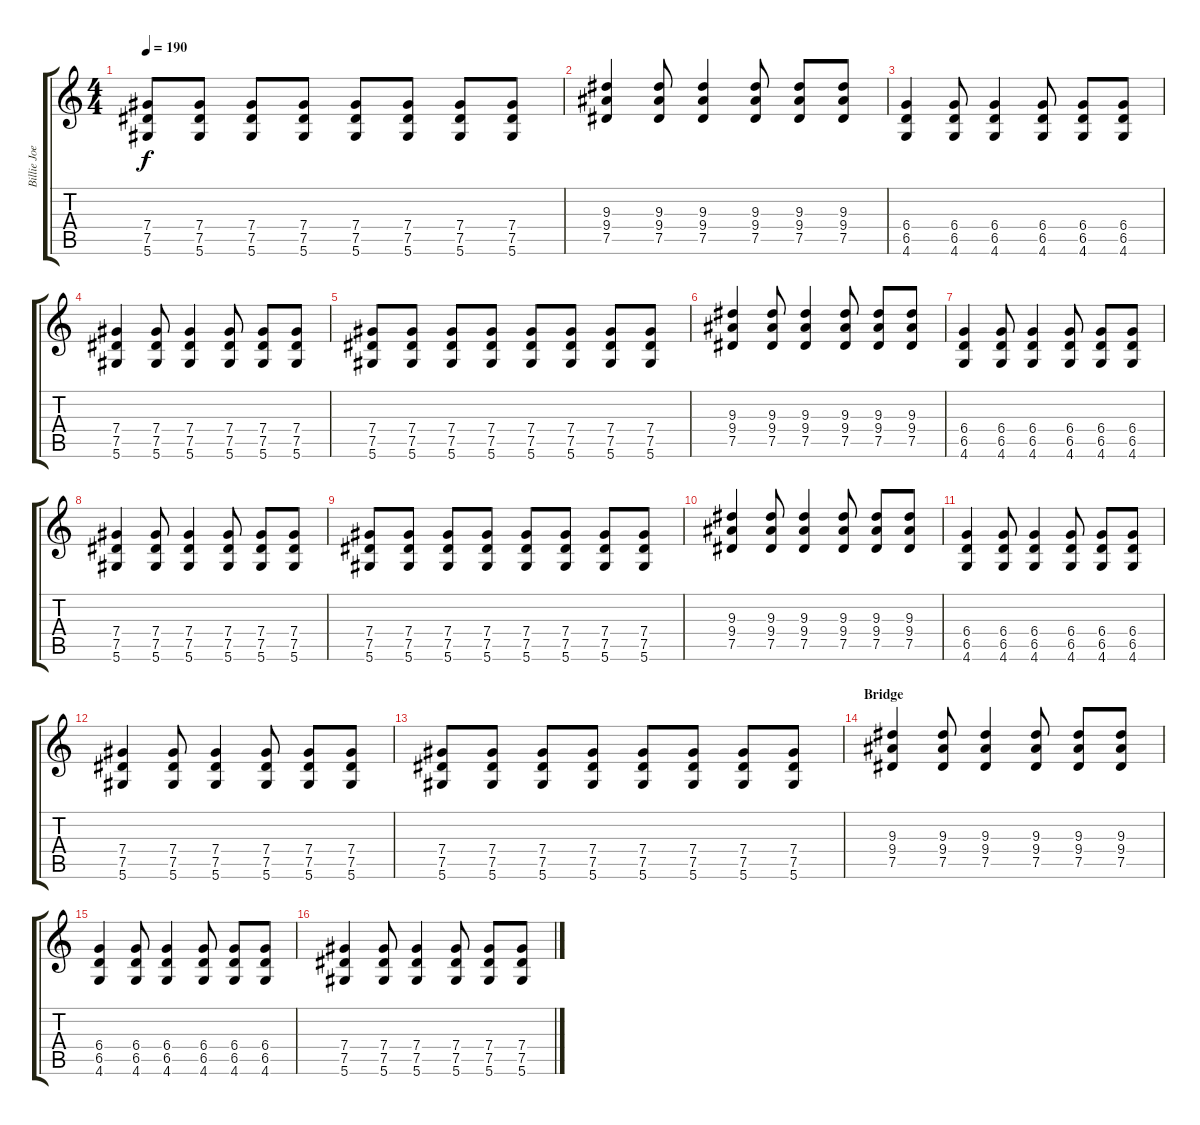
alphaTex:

\track ("Billie Joe Armstrong (Guitar Double)" "Billie Joe") {instrument overdrivenguitar}
\staff {score tabs}
\tuning (Eb4 Bb3 Gb3 Db3 Ab2 Eb2) {hide}
\ts (4 4)
\tempo 190
\clef g2
\ks c
(7.4 7.5 5.6).8{dy f} (7.4 7.5 5.6).8 (7.4 7.5 5.6).8 (7.4 7.5 5.6).8 (7.4 7.5 5.6).8 (7.4 7.5 5.6).8 (7.4 7.5 5.6).8 (7.4 7.5 5.6).8 |
(9.3 9.4 7.5).4 (9.3 9.4 7.5).8 (9.3 9.4 7.5).4 (9.3 9.4 7.5).8 (9.3 9.4 7.5).8 (9.3 9.4 7.5).8 |
(6.4 6.5 4.6).4 (6.4 6.5 4.6).8 (6.4 6.5 4.6).4 (6.4 6.5 4.6).8 (6.4 6.5 4.6).8 (6.4 6.5 4.6).8 |
(7.4 7.5 5.6).4 (7.4 7.5 5.6).8 (7.4 7.5 5.6).4 (7.4 7.5 5.6).8 (7.4 7.5 5.6).8 (7.4 7.5 5.6).8 |
(7.4 7.5 5.6).8 (7.4 7.5 5.6).8 (7.4 7.5 5.6).8 (7.4 7.5 5.6).8 (7.4 7.5 5.6).8 (7.4 7.5 5.6).8 (7.4 7.5 5.6).8 (7.4 7.5 5.6).8 |
(9.3 9.4 7.5).4 (9.3 9.4 7.5).8 (9.3 9.4 7.5).4 (9.3 9.4 7.5).8 (9.3 9.4 7.5).8 (9.3 9.4 7.5).8 |
(6.4 6.5 4.6).4 (6.4 6.5 4.6).8 (6.4 6.5 4.6).4 (6.4 6.5 4.6).8 (6.4 6.5 4.6).8 (6.4 6.5 4.6).8 |
(7.4 7.5 5.6).4 (7.4 7.5 5.6).8 (7.4 7.5 5.6).4 (7.4 7.5 5.6).8 (7.4 7.5 5.6).8 (7.4 7.5 5.6).8 |
(7.4 7.5 5.6).8 (7.4 7.5 5.6).8 (7.4 7.5 5.6).8 (7.4 7.5 5.6).8 (7.4 7.5 5.6).8 (7.4 7.5 5.6).8 (7.4 7.5 5.6).8 (7.4 7.5 5.6).8 |
(9.3 9.4 7.5).4 (9.3 9.4 7.5).8 (9.3 9.4 7.5).4 (9.3 9.4 7.5).8 (9.3 9.4 7.5).8 (9.3 9.4 7.5).8 |
(6.4 6.5 4.6).4 (6.4 6.5 4.6).8 (6.4 6.5 4.6).4 (6.4 6.5 4.6).8 (6.4 6.5 4.6).8 (6.4 6.5 4.6).8 |
(7.4 7.5 5.6).4 (7.4 7.5 5.6).8 (7.4 7.5 5.6).4 (7.4 7.5 5.6).8 (7.4 7.5 5.6).8 (7.4 7.5 5.6).8 |
(7.4 7.5 5.6).8 (7.4 7.5 5.6).8 (7.4 7.5 5.6).8 (7.4 7.5 5.6).8 (7.4 7.5 5.6).8 (7.4 7.5 5.6).8 (7.4 7.5 5.6).8 (7.4 7.5 5.6).8 |
\section ("" "Bridge")
(9.3 9.4 7.5).4{volume 16 balance 8} (9.3 9.4 7.5).8 (9.3 9.4 7.5).4 (9.3 9.4 7.5).8 (9.3 9.4 7.5).8 (9.3 9.4 7.5).8 |
(6.4 6.5 4.6).4 (6.4 6.5 4.6).8 (6.4 6.5 4.6).4 (6.4 6.5 4.6).8 (6.4 6.5 4.6).8 (6.4 6.5 4.6).8 |
(7.4 7.5 5.6).4 (7.4 7.5 5.6).8 (7.4 7.5 5.6).4 (7.4 7.5 5.6).8 (7.4 7.5 5.6).8 (7.4 7.5 5.6).8
